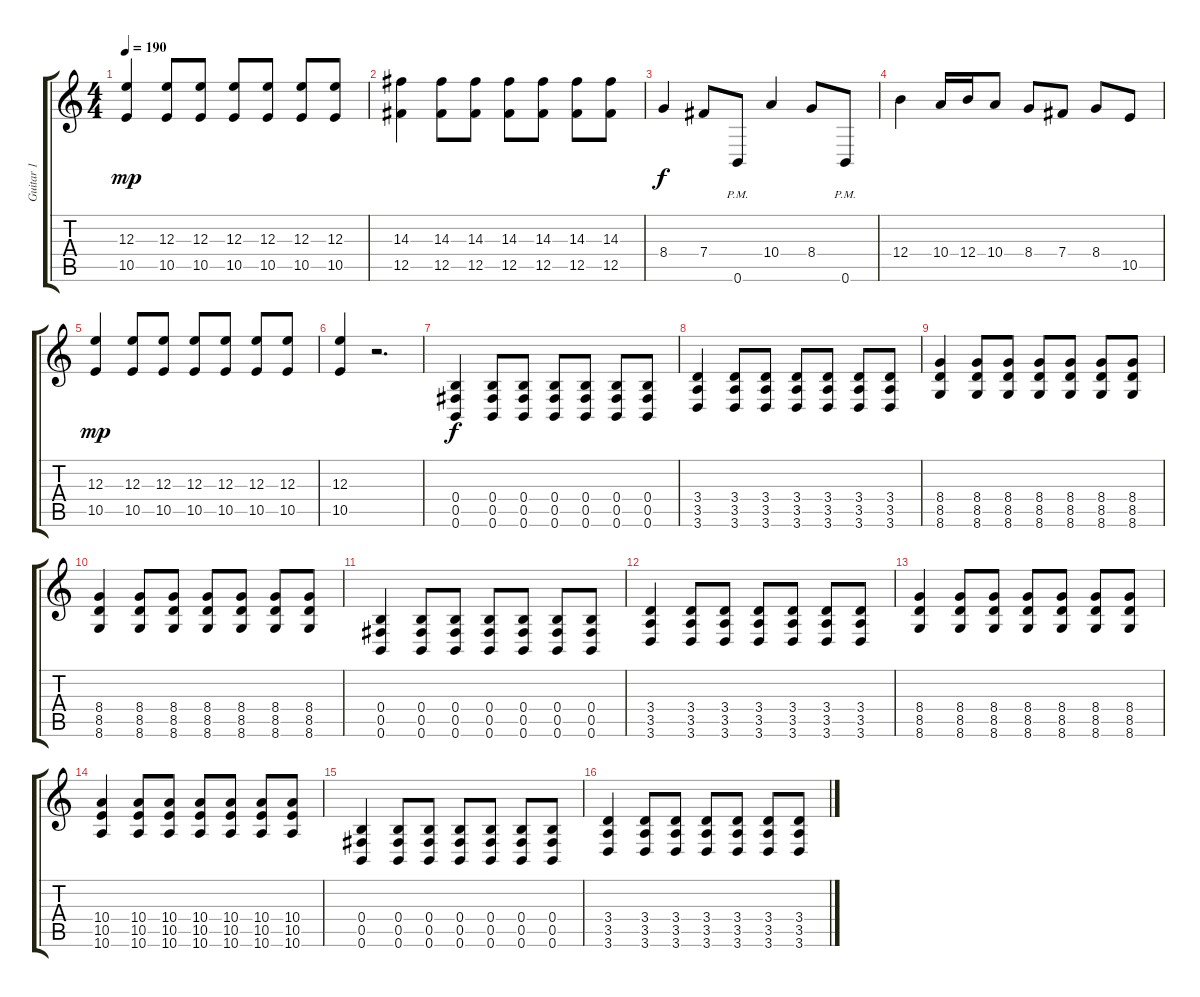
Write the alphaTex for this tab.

\track ("Guitar 1" "Guitar 1") {instrument distortionguitar}
\staff {score tabs}
\tuning (Db4 Ab3 E3 B2 Gb2 B1) {hide}
\ts (4 4)
\tempo 190
\clef g2
\ks c
(12.3 10.5).4{dy mp} (12.3 10.5).8 (12.3 10.5).8 (12.3 10.5).8 (12.3 10.5).8 (12.3 10.5).8 (12.3 10.5).8 |
(14.3 12.5).4 (14.3 12.5).8 (14.3 12.5).8 (14.3 12.5).8 (14.3 12.5).8 (14.3 12.5).8 (14.3 12.5).8 |
8.4.4{dy f} 7.4.8 0.6{pm}.8 10.4.4 8.4.8 0.6{pm}.8 |
12.4.4 10.4.16 12.4.16 10.4.8 8.4.8 7.4.8 8.4.8 10.5.8 |
(12.3 10.5).4{dy mp} (12.3 10.5).8 (12.3 10.5).8 (12.3 10.5).8 (12.3 10.5).8 (12.3 10.5).8 (12.3 10.5).8 |
(12.3 10.5).4 r.2{d} |
(0.4 0.5 0.6).4{dy f} (0.4 0.5 0.6).8 (0.4 0.5 0.6).8 (0.4 0.5 0.6).8 (0.4 0.5 0.6).8 (0.4 0.5 0.6).8 (0.4 0.5 0.6).8 |
(3.4 3.5 3.6).4 (3.4 3.5 3.6).8 (3.4 3.5 3.6).8 (3.4 3.5 3.6).8 (3.4 3.5 3.6).8 (3.4 3.5 3.6).8 (3.4 3.5 3.6).8 |
(8.4 8.5 8.6).4 (8.4 8.5 8.6).8 (8.4 8.5 8.6).8 (8.4 8.5 8.6).8 (8.4 8.5 8.6).8 (8.4 8.5 8.6).8 (8.4 8.5 8.6).8 |
(8.4 8.5 8.6).4 (8.4 8.5 8.6).8 (8.4 8.5 8.6).8 (8.4 8.5 8.6).8 (8.4 8.5 8.6).8 (8.4 8.5 8.6).8 (8.4 8.5 8.6).8 |
(0.4 0.5 0.6).4 (0.4 0.5 0.6).8 (0.4 0.5 0.6).8 (0.4 0.5 0.6).8 (0.4 0.5 0.6).8 (0.4 0.5 0.6).8 (0.4 0.5 0.6).8 |
(3.4 3.5 3.6).4 (3.4 3.5 3.6).8 (3.4 3.5 3.6).8 (3.4 3.5 3.6).8 (3.4 3.5 3.6).8 (3.4 3.5 3.6).8 (3.4 3.5 3.6).8 |
(8.4 8.5 8.6).4 (8.4 8.5 8.6).8 (8.4 8.5 8.6).8 (8.4 8.5 8.6).8 (8.4 8.5 8.6).8 (8.4 8.5 8.6).8 (8.4 8.5 8.6).8 |
(10.4 10.5 10.6).4 (10.4 10.5 10.6).8 (10.4 10.5 10.6).8 (10.4 10.5 10.6).8 (10.4 10.5 10.6).8 (10.4 10.5 10.6).8 (10.4 10.5 10.6).8 |
(0.4 0.5 0.6).4 (0.4 0.5 0.6).8 (0.4 0.5 0.6).8 (0.4 0.5 0.6).8 (0.4 0.5 0.6).8 (0.4 0.5 0.6).8 (0.4 0.5 0.6).8 |
(3.4 3.5 3.6).4 (3.4 3.5 3.6).8 (3.4 3.5 3.6).8 (3.4 3.5 3.6).8 (3.4 3.5 3.6).8 (3.4 3.5 3.6).8 (3.4 3.5 3.6).8
